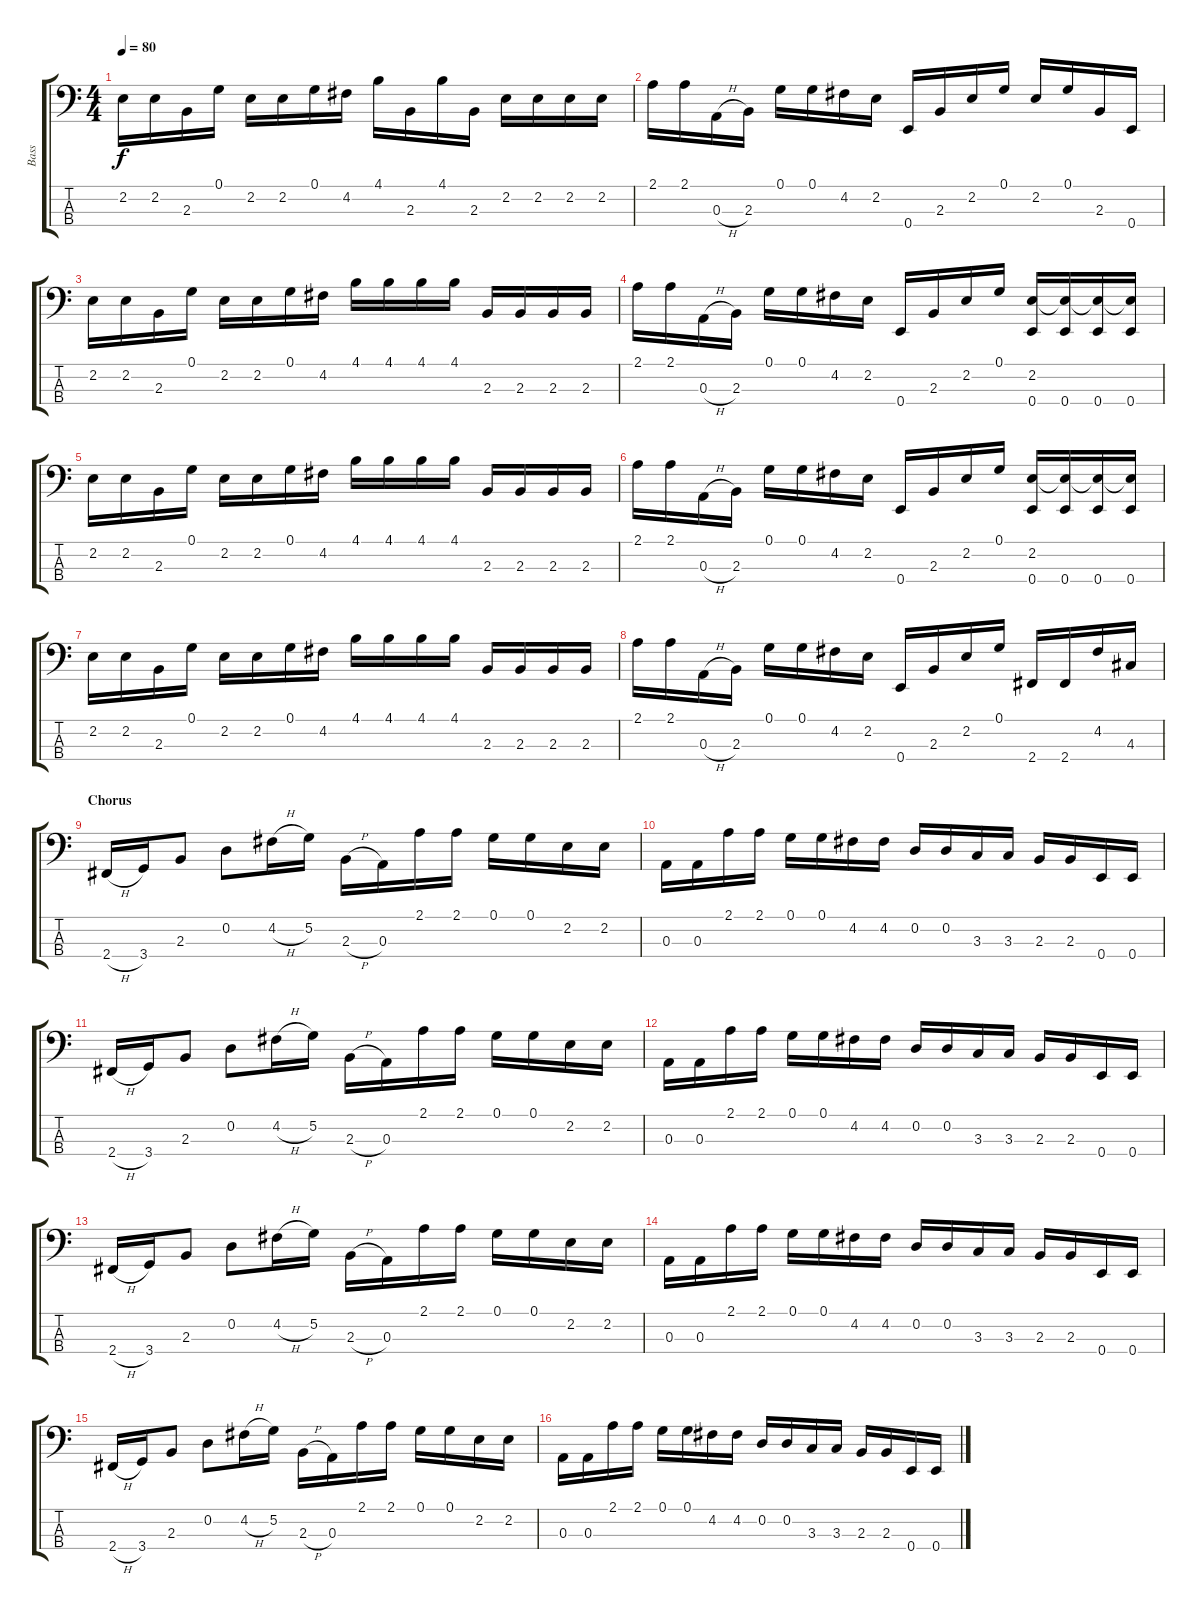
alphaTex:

\track ("Bass" "Bass") {instrument electricbassfinger}
\staff {score tabs}
\tuning (G2 D2 A1 E1) {hide}
\ts (4 4)
\tempo 80
\clef f4
\ks c
2.2.16{dy f} 2.2.16 2.3.16 0.1.16 2.2.16 2.2.16 0.1.16 4.2.16 4.1.16 2.3.16 4.1.16 2.3.16 2.2.16 2.2.16 2.2.16 2.2.16 |
2.1.16 2.1.16 0.3{h}.16 2.3.16 0.1.16 0.1.16 4.2.16 2.2.16 0.4.16 2.3.16 2.2.16 0.1.16 2.2.16 0.1.16 2.3.16 0.4.16 |
2.2.16 2.2.16 2.3.16 0.1.16 2.2.16 2.2.16 0.1.16 4.2.16 4.1.16 4.1.16 4.1.16 4.1.16 2.3.16 2.3.16 2.3.16 2.3.16 |
2.1.16 2.1.16 0.3{h}.16 2.3.16 0.1.16 0.1.16 4.2.16 2.2.16 0.4.16 2.3.16 2.2.16 0.1.16 (2.2 0.4).16 (2.2{t} 0.4).16 (2.2{t} 0.4).16 (2.2{t} 0.4).16 |
2.2.16 2.2.16 2.3.16 0.1.16 2.2.16 2.2.16 0.1.16 4.2.16 4.1.16 4.1.16 4.1.16 4.1.16 2.3.16 2.3.16 2.3.16 2.3.16 |
2.1.16 2.1.16 0.3{h}.16 2.3.16 0.1.16 0.1.16 4.2.16 2.2.16 0.4.16 2.3.16 2.2.16 0.1.16 (2.2 0.4).16 (2.2{t} 0.4).16 (2.2{t} 0.4).16 (2.2{t} 0.4).16 |
2.2.16 2.2.16 2.3.16 0.1.16 2.2.16 2.2.16 0.1.16 4.2.16 4.1.16 4.1.16 4.1.16 4.1.16 2.3.16 2.3.16 2.3.16 2.3.16 |
2.1.16 2.1.16 0.3{h}.16 2.3.16 0.1.16 0.1.16 4.2.16 2.2.16 0.4.16 2.3.16 2.2.16 0.1.16 2.4.16 2.4.16 4.2.16 4.3.16 |
\section ("" "Chorus")
2.4{h}.16 3.4.16 2.3.8 0.2.8 4.2{h}.16 5.2.16 2.3{h}.16 0.3.16 2.1.16 2.1.16 0.1.16 0.1.16 2.2.16 2.2.16 |
0.3.16 0.3.16 2.1.16 2.1.16 0.1.16 0.1.16 4.2.16 4.2.16 0.2.16 0.2.16 3.3.16 3.3.16 2.3.16 2.3.16 0.4.16 0.4.16 |
2.4{h}.16 3.4.16 2.3.8 0.2.8 4.2{h}.16 5.2.16 2.3{h}.16 0.3.16 2.1.16 2.1.16 0.1.16 0.1.16 2.2.16 2.2.16 |
0.3.16 0.3.16 2.1.16 2.1.16 0.1.16 0.1.16 4.2.16 4.2.16 0.2.16 0.2.16 3.3.16 3.3.16 2.3.16 2.3.16 0.4.16 0.4.16 |
2.4{h}.16 3.4.16 2.3.8 0.2.8 4.2{h}.16 5.2.16 2.3{h}.16 0.3.16 2.1.16 2.1.16 0.1.16 0.1.16 2.2.16 2.2.16 |
0.3.16 0.3.16 2.1.16 2.1.16 0.1.16 0.1.16 4.2.16 4.2.16 0.2.16 0.2.16 3.3.16 3.3.16 2.3.16 2.3.16 0.4.16 0.4.16 |
2.4{h}.16 3.4.16 2.3.8 0.2.8 4.2{h}.16 5.2.16 2.3{h}.16 0.3.16 2.1.16 2.1.16 0.1.16 0.1.16 2.2.16 2.2.16 |
0.3.16 0.3.16 2.1.16 2.1.16 0.1.16 0.1.16 4.2.16 4.2.16 0.2.16 0.2.16 3.3.16 3.3.16 2.3.16 2.3.16 0.4.16 0.4.16
